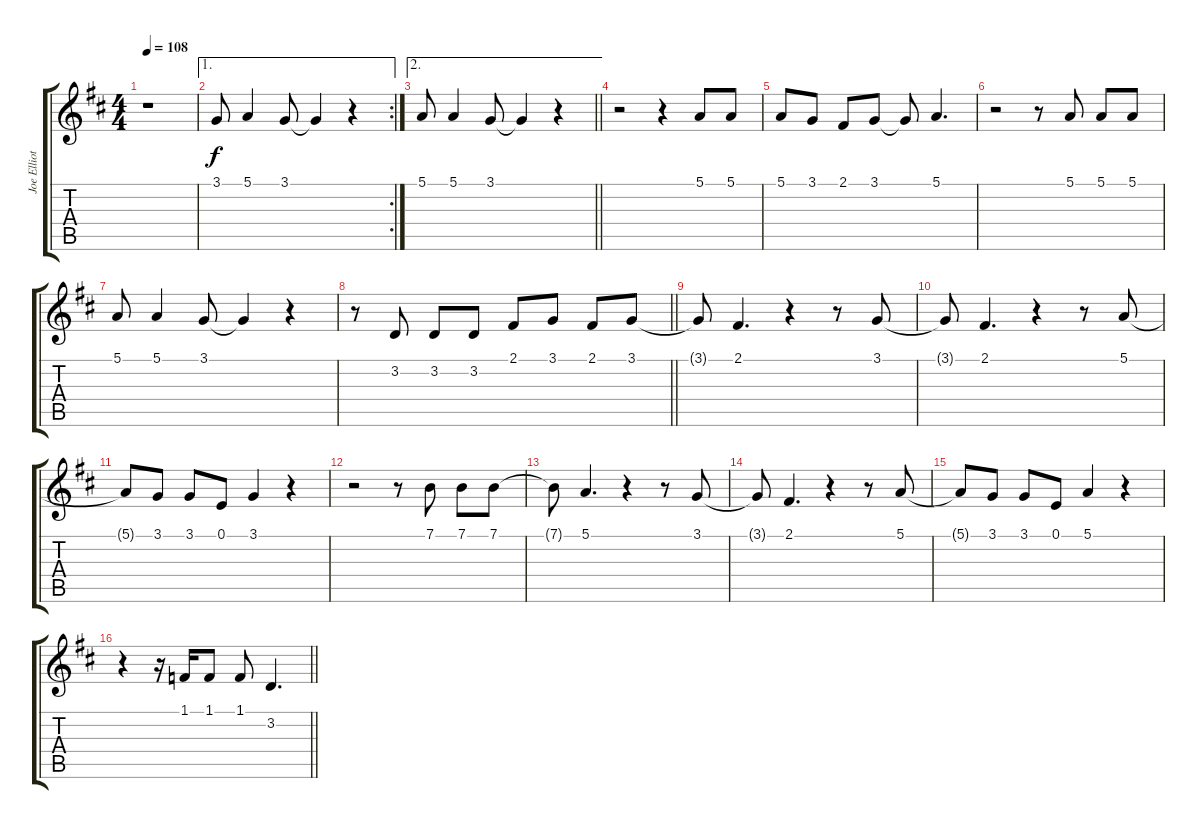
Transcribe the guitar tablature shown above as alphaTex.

\track ("Joe Elliott" "Joe Elliot") {instrument lead1square}
\staff {score tabs}
\tuning (E4 B3 G3 D3 A2 E2) {hide}
\ts (4 4)
\tempo 108
\clef g2
\ks d
r.1{dy f} |
\ae 1
\rc 2
3.1.8 5.1.4 3.1.8 3.1{t}.4 r.4 |
\ae 2
\barLineRight lightlight
5.1.8 5.1.4 3.1.8 3.1{t}.4 r.4 |
r.2 r.4 5.1.8 5.1.8 |
5.1.8 3.1.8 2.1.8 3.1.8 3.1{t}.8 5.1.4{d} |
r.2 r.8 5.1.8 5.1.8 5.1.8 |
5.1.8 5.1.4 3.1.8 3.1{t}.4 r.4 |
\barLineRight lightlight
r.8 3.2.8 3.2.8 3.2.8 2.1.8 3.1.8 2.1.8 3.1.8 |
3.1{t}.8 2.1.4{d} r.4 r.8 3.1.8 |
3.1{t}.8 2.1.4{d} r.4 r.8 5.1.8 |
5.1{t}.8 3.1.8 3.1.8 0.1.8 3.1.4 r.4 |
r.2 r.8 7.1.8 7.1.8 7.1.8 |
7.1{t}.8 5.1.4{d} r.4 r.8 3.1.8 |
3.1{t}.8 2.1.4{d} r.4 r.8 5.1.8 |
5.1{t}.8 3.1.8 3.1.8 0.1.8 5.1.4 r.4 |
\barLineRight lightlight
r.4 r.16 1.1.16 1.1.8 1.1.8 3.2.4{d}
